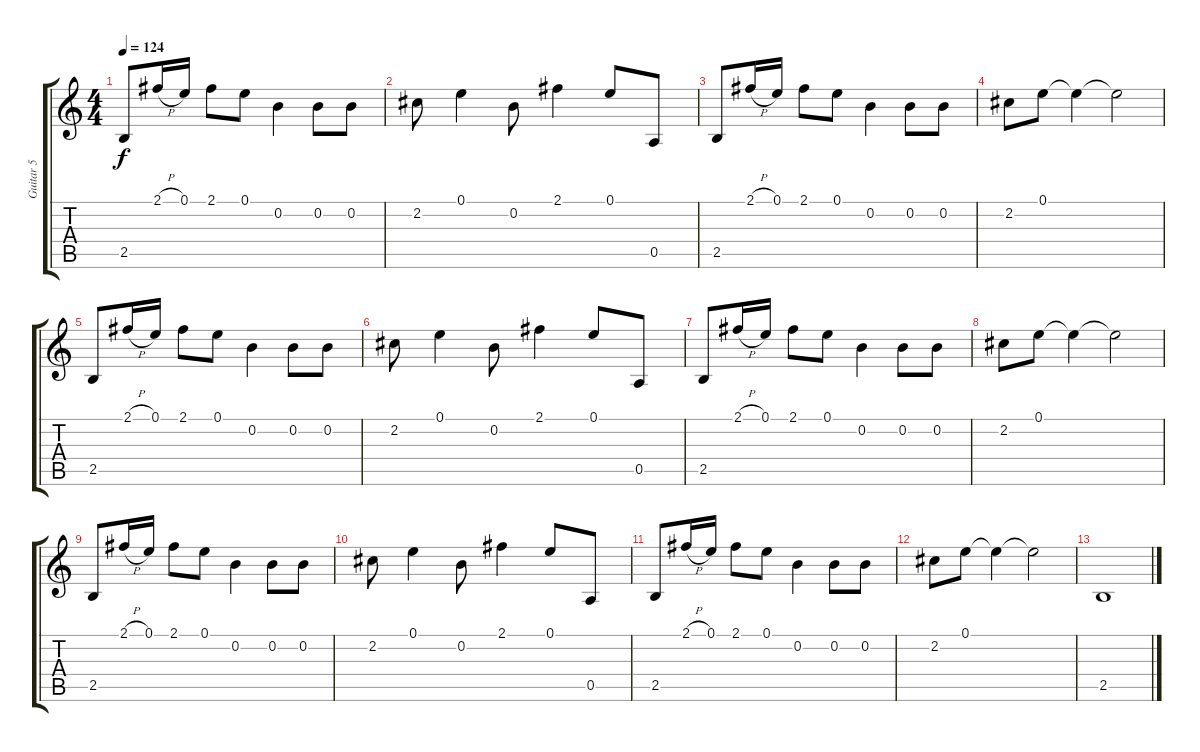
\track ("Guitar 5" "Guitar 5") {instrument distortionguitar}
\staff {score tabs}
\tuning (E4 B3 G3 D3 A2 E2) {hide}
\ts (4 4)
\tempo 124
\clef g2
\ks c
2.5.8{dy f} 2.1{h}.16 0.1.16 2.1.8 0.1.8 0.2.4 0.2.8 0.2.8 |
2.2.8 0.1.4 0.2.8 2.1.4 0.1.8 0.5.8 |
2.5.8 2.1{h}.16 0.1.16 2.1.8 0.1.8 0.2.4 0.2.8 0.2.8 |
2.2.8 0.1.8 0.1{t}.4 0.1{t}.2 |
2.5.8 2.1{h}.16 0.1.16 2.1.8 0.1.8 0.2.4 0.2.8 0.2.8 |
2.2.8 0.1.4 0.2.8 2.1.4 0.1.8 0.5.8 |
2.5.8 2.1{h}.16 0.1.16 2.1.8 0.1.8 0.2.4 0.2.8 0.2.8 |
2.2.8 0.1.8 0.1{t}.4 0.1{t}.2 |
2.5.8 2.1{h}.16 0.1.16 2.1.8 0.1.8 0.2.4 0.2.8 0.2.8 |
2.2.8 0.1.4 0.2.8 2.1.4 0.1.8 0.5.8 |
2.5.8 2.1{h}.16 0.1.16 2.1.8 0.1.8 0.2.4 0.2.8 0.2.8 |
2.2.8 0.1.8 0.1{t}.4 0.1{t}.2 |
2.5.1
